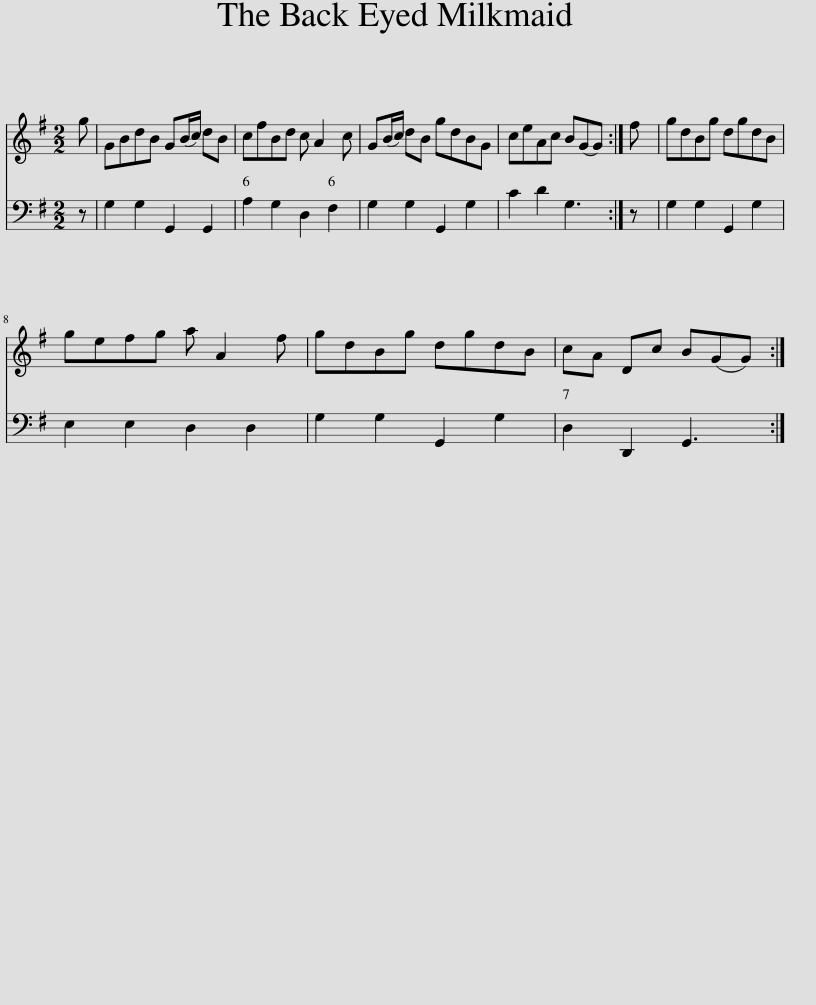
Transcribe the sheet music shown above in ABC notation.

X:1
%%score 1 2
L:1/8
M:2/2
I:linebreak $
K:G
V:1 treble
V:2 bass
V:1
 g | GBdB G(B/c/) dB | cfBd c A2 c | G(B/c/) dB gdBG | ceAc B(GG) :| %5
 f | gdBg dgdB |$ gefg a A2 f | gdBg dgdB | cA Dc B(GG) :| %10
V:2
 z | G,2 G,2 G,,2 G,,2 | A,2 G,2 D,2 F,2 | G,2 G,2 G,,2 G,2 | C2 D2 G,3 :| %5
 z | G,2 G,2 G,,2 G,2 |$ E,2 E,2 D,2 D,2 | G,2 G,2 G,,2 G,2 | D,2 D,,2 G,,3 :| %10
